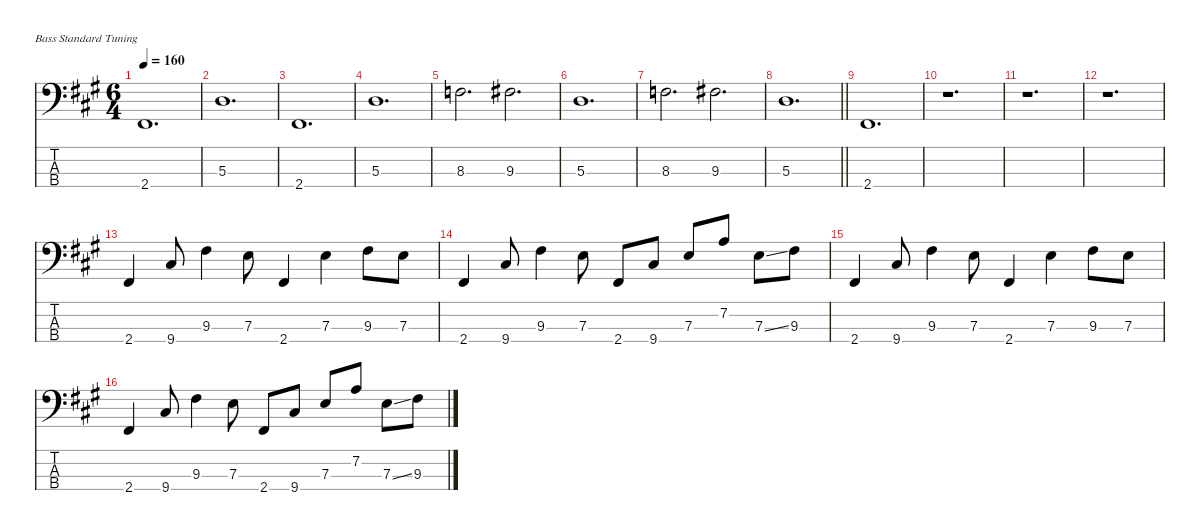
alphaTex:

\defaultSystemsLayout 4
\hideDynamics
\bracketExtendMode nobrackets
\singleTrackTrackNamePolicy hidden
\multiTrackTrackNamePolicy hidden
\firstSystemTrackNameMode fullname
\firstSystemTrackNameOrientation horizontal
\otherSystemsTrackNameOrientation horizontal
\track ("Bass" "el.bs.") {instrument electricbassfinger}
\staff {score tabs}
\tuning (G2 D2 A1 E1)
\ts (6 4)
\tempo 160
\clef f4
\ks f#minor
2.4{acc #}.1{d dy f beam Up} |
5.3{acc forcenatural}.1{d beam Down} |
2.4{acc #}.1{d beam Up} |
5.3{acc forcenatural}.1{d beam Down} |
8.3{acc forcenatural}.2{d beam Down} 9.3{acc #}.2{d beam Down} |
5.3{acc forcenatural}.1{d beam Down} |
8.3{acc forcenatural}.2{d beam Down} 9.3{acc #}.2{d beam Down} |
\barLineRight lightlight
5.3{acc forcenatural}.1{d beam Down} |
2.4{acc #}.1{d beam Up} |
r.1{d beam Down} |
r.1{d beam Down} |
r.1{d beam Down} |
2.4{acc #}.4{dy ff beam Up} 9.4{acc #}.8{dy f beam Up} 9.3{acc #}.4{dy ff beam Down} 7.3{acc forcenatural}.8{beam Down} 2.4{acc #}.4{beam Up} 7.3{acc forcenatural}.4{beam Down} 9.3{acc #}.8{beam Down} 7.3{acc forcenatural}.8{beam Down} |
2.4{acc #}.4{beam Up} 9.4{acc #}.8{beam Up} 9.3{acc #}.4{beam Down} 7.3{acc forcenatural}.8{beam Down} 2.4{acc #}.8{beam Up} 9.4{acc #}.8{dy f beam Up} 7.3{acc forcenatural}.8{beam Up} 7.2{acc forcenatural}.8{beam Down} 7.3{ss acc forcenatural}.8{beam Down} 9.3{acc #}.8{beam Down} |
2.4{acc #}.4{dy ff beam Up} 9.4{acc #}.8{dy f beam Up} 9.3{acc #}.4{dy ff beam Down} 7.3{acc forcenatural}.8{beam Down} 2.4{acc #}.4{beam Up} 7.3{acc forcenatural}.4{beam Down} 9.3{acc #}.8{beam Down} 7.3{acc forcenatural}.8{beam Down} |
2.4{acc #}.4{beam Up} 9.4{acc #}.8{beam Up} 9.3{acc #}.4{beam Down} 7.3{acc forcenatural}.8{beam Down} 2.4{acc #}.8{beam Up} 9.4{acc #}.8{dy f beam Up} 7.3{acc forcenatural}.8{beam Up} 7.2{acc forcenatural}.8{beam Down} 7.3{ss acc forcenatural}.8{beam Down} 9.3{acc #}.8{beam Down}
